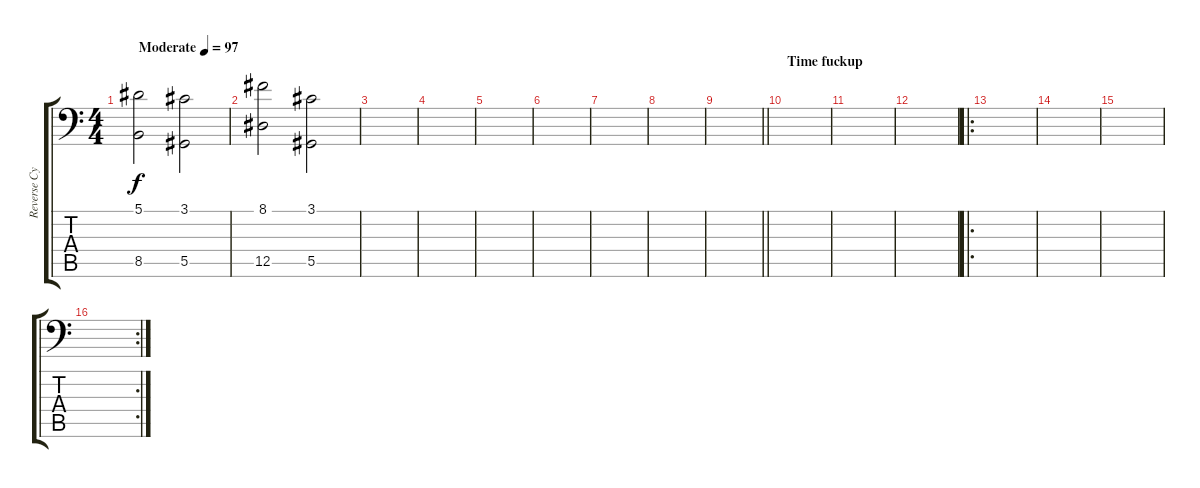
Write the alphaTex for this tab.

\track ("Reverse Cymbal" "Reverse Cy") {instrument reversecymbal}
\staff {score tabs}
\tuning (Bb3 F3 Db3 Ab2 Eb2 Ab1) {hide}
\ts (4 4)
\tempo (97 "Moderate")
\clef f4
\ks c
(5.1 8.5).2{dy f instrument reversecymbal} (3.1 5.5).2 |
(8.1 12.5).2 (3.1 5.5).2 |
|
|
|
|
|
|
\barLineRight lightlight
|
\section ("" "Time fuckup")
|
|
|
\ro
|
|
|
\rc 2
